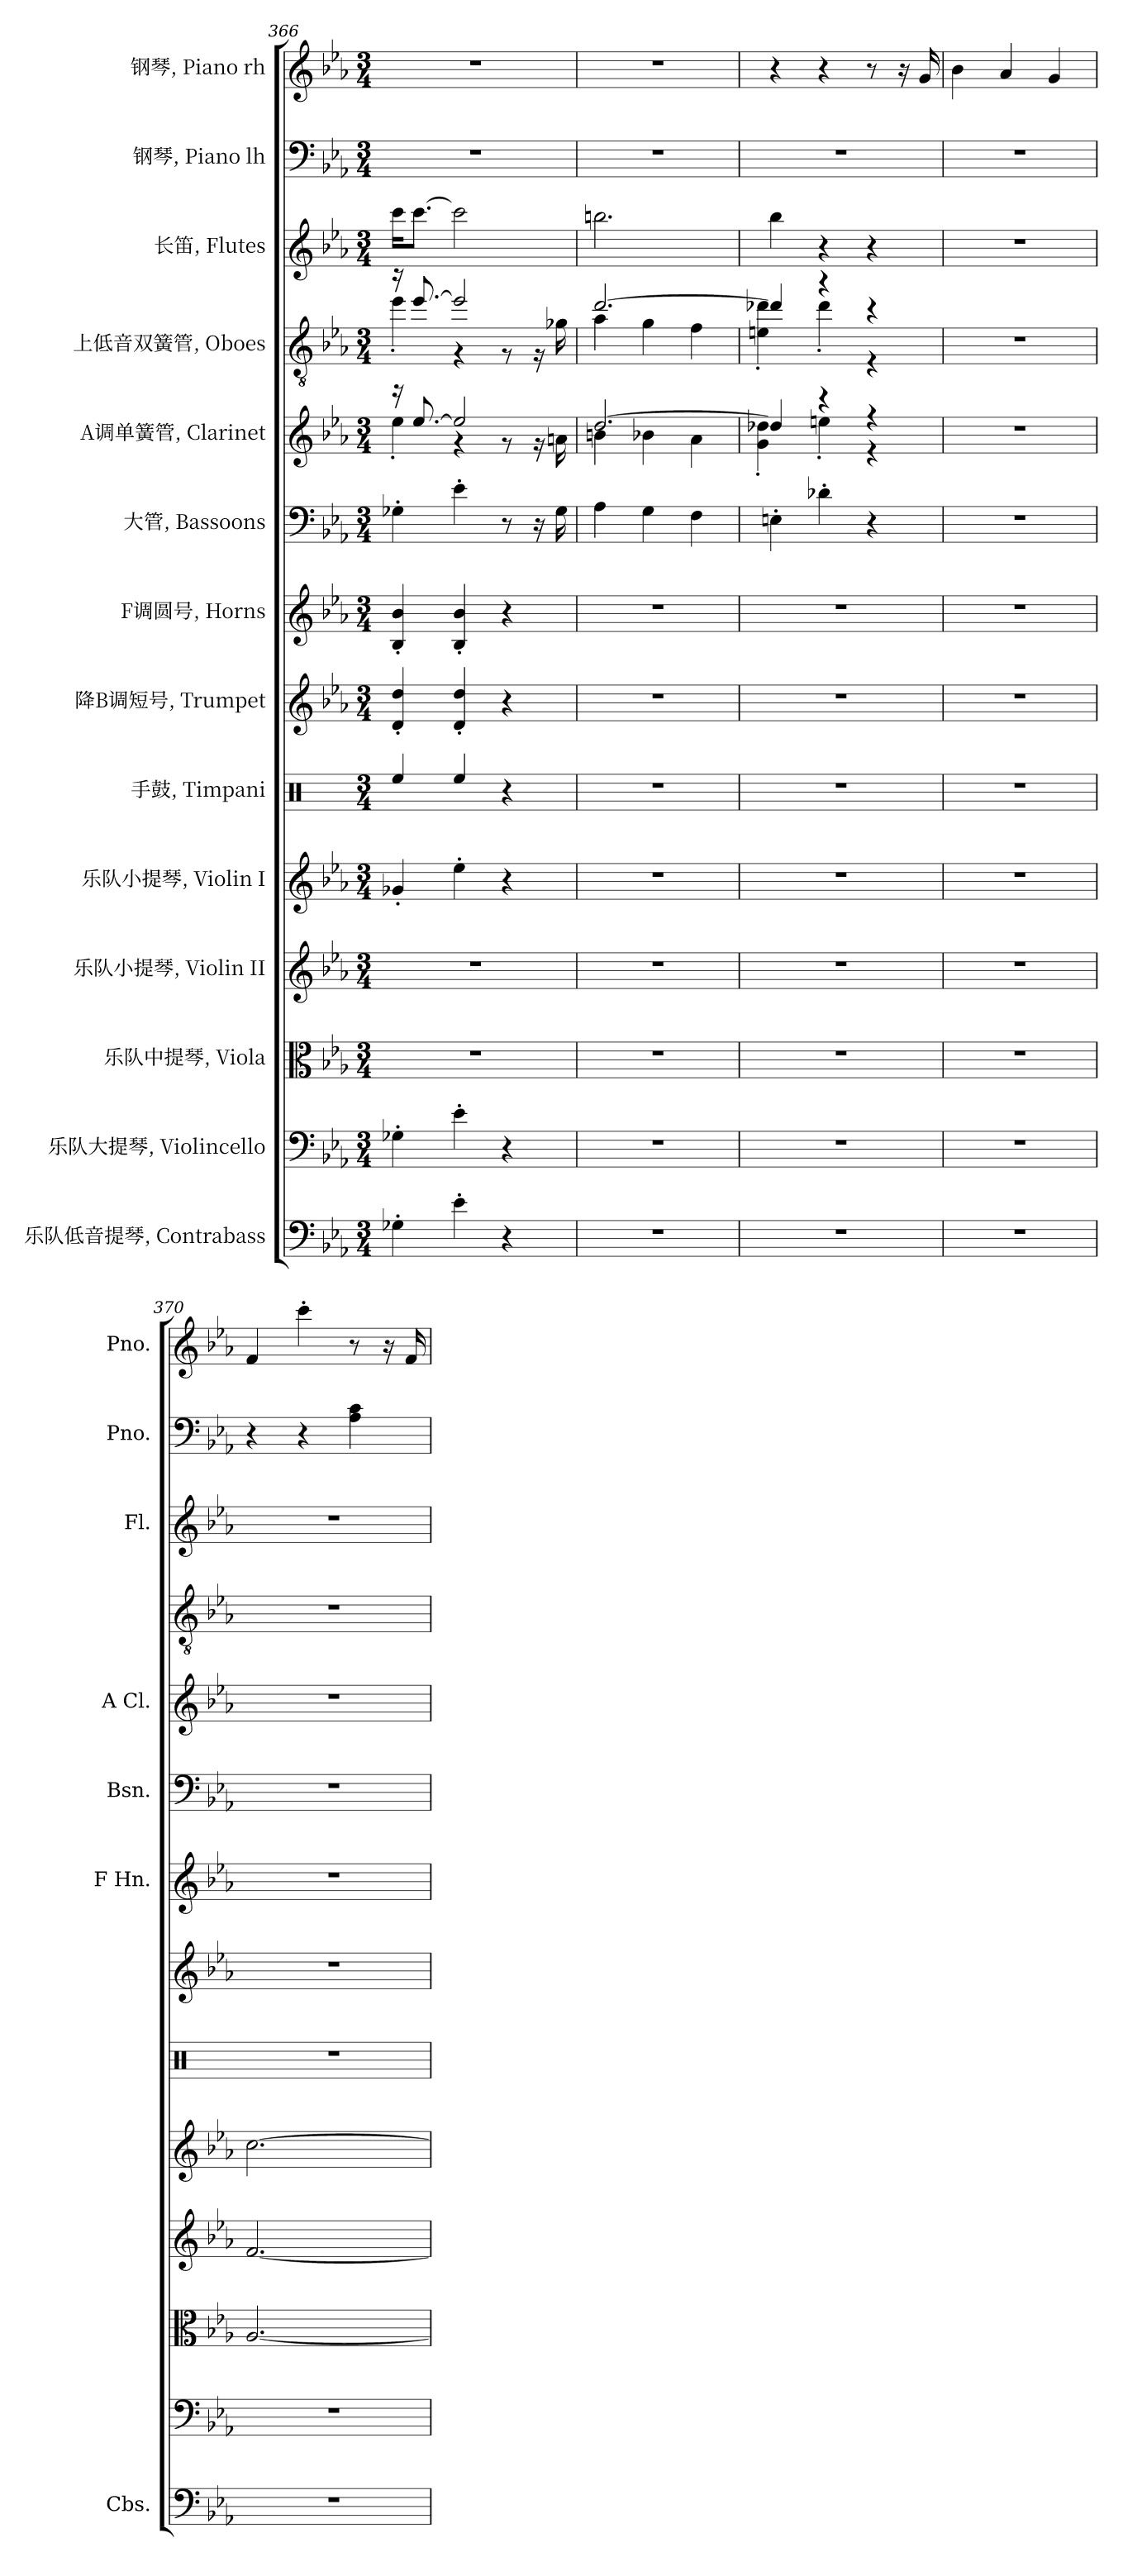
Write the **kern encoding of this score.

**kern	**kern	**kern	**kern	**kern	**kern	**kern	**kern	**kern	**kern	**kern	**kern	**kern	**kern
*part14	*part13	*part12	*part11	*part10	*part9	*part8	*part7	*part6	*part5	*part4	*part3	*part2	*part1
*staff14	*staff13	*staff12	*staff11	*staff10	*staff9	*staff8	*staff7	*staff6	*staff5	*staff4	*staff3	*staff2	*staff1
*I"乐队低音提琴, Contrabass	*I"乐队大提琴, Violincello	*I"乐队中提琴, Viola	*I"乐队小提琴, Violin II	*I"乐队小提琴, Violin I	*I"手鼓, Timpani	*I"降B调短号, Trumpet	*I"F调圆号, Horns	*I"大管, Bassoons	*I"A调单簧管, Clarinet	*I"上低音双簧管, Oboes	*I"长笛, Flutes	*I"钢琴, Piano lh	*I"钢琴, Piano rh
*I'Cbs.	*	*	*	*	*	*	*I'F Hn.	*I'Bsn.	*I'A Cl.	*	*I'Fl.	*I'Pno.	*I'Pno.
*clefF4	*clefF4	*clefC3	*clefG2	*clefG2	*clefX	*clefG2	*clefG2	*clefF4	*clefG2	*clefGv2	*clefG2	*clefF4	*clefG2
*ITrd7c12	*	*	*	*	*	*ITrd1c2	*ITrd4c7	*	*ITrd2c3	*	*	*	*
*k[b-e-a-]	*k[b-e-a-]	*k[b-e-a-]	*k[b-e-a-]	*k[b-e-a-]	*k[]	*k[b-e-a-d-g-]	*k[b-e-a-d-]	*k[b-e-a-]	*k[]	*k[b-e-a-]	*k[b-e-a-]	*k[b-e-a-]	*k[b-e-a-]
*M3/4	*M3/4	*M3/4	*M3/4	*M3/4	*M3/4	*M3/4	*M3/4	*M3/4	*M3/4	*M3/4	*M3/4	*M3/4	*M3/4
=366	=366	=366	=366	=366	=366	=366	=366	=366	=366	=366	=366	=366	=366
*	*	*	*	*	*	*	*	*	*^	*^	*	*	*
4GG-X'\	4G-X'\	2.r	2.r	4g-X'/	4Ree/	4c/' 4cc/'	4E-/' 4e-/'	4G-X'\	16r	4cc'\	16r	4ee-'\	16ccc\KL	2.r	2.r
.	.	.	.	.	.	.	.	.	[8.cc/	.	[8.ee-/	.	[8.ccc\J	.	.
4E-'\	4e-'\	.	.	4ee-'\	4Ree/	4c/' 4cc/'	4E-/' 4e-/'	4e-'\	2cc/]	4r	2ee-/]	4r	2ccc\]	.	.
4r	4r	.	.	4r	4r	4r	4r	8r	.	8r	.	8r	.	.	.
.	.	.	.	.	.	.	.	16r	.	16r	.	16r	.	.	.
.	.	.	.	.	.	.	.	16G-\	.	16f#X\	.	16g-X\	.	.	.
=367	=367	=367	=367	=367	=367	=367	=367	=367	=367	=367	=367	=367	=367	=367	=367
2.r	2.r	2.r	2.r	2.r	2.r	2.r	2.r	4A-\	[2.b/	4g#X\	[2.dd/	4a-\	2.bbn\	2.r	2.r
.	.	.	.	.	.	.	.	4G\	.	4gn\	.	4g\	.	.	.
.	.	.	.	.	.	.	.	4F\	.	4f\	.	4f\	.	.	.
!!LO:PB:g=z
=368	=368	=368	=368	=368	=368	=368	=368	=368	=368	=368	=368	=368	=368	=368	=368
2.r	2.r	2.r	2.r	2.r	2.r	2.r	2.r	4En'\	4b/]	4e\' 4b-X\'	4dd/]	4en\' 4dd-X\'	4bb-\	2.r	4r
.	.	.	.	.	.	.	.	4d-X'\	4r	4cc#X'\	4r	4dd-'\	4r	.	4r
.	.	.	.	.	.	.	.	4r	4r	4r	4r	4r	4r	.	8r
.	.	.	.	.	.	.	.	.	.	.	.	.	.	.	16r
.	.	.	.	.	.	.	.	.	.	.	.	.	.	.	16g/
*	*	*	*	*	*	*	*	*	*v	*v	*	*	*	*	*
*	*	*	*	*	*	*	*	*	*	*v	*v	*	*	*
=369	=369	=369	=369	=369	=369	=369	=369	=369	=369	=369	=369	=369	=369
2.r	2.r	2.r	2.r	2.r	2.r	2.r	2.r	2.r	2.r	2.r	2.r	2.r	4b-\
.	.	.	.	.	.	.	.	.	.	.	.	.	4a-/
.	.	.	.	.	.	.	.	.	.	.	.	.	4g/
=370	=370	=370	=370	=370	=370	=370	=370	=370	=370	=370	=370	=370	=370
2.r	2.r	[2.A-/	[2.f/	[2.cc\	2.r	2.r	2.r	2.r	2.r	2.r	2.r	4r	4f/
.	.	.	.	.	.	.	.	.	.	.	.	4r	4ccc'\
.	.	.	.	.	.	.	.	.	.	.	.	4A-\ 4c\	8r
.	.	.	.	.	.	.	.	.	.	.	.	.	16r
.	.	.	.	.	.	.	.	.	.	.	.	.	16f/
=	=	=	=	=	=	=	=	=	=	=	=	=	=
*-	*-	*-	*-	*-	*-	*-	*-	*-	*-	*-	*-	*-	*-
